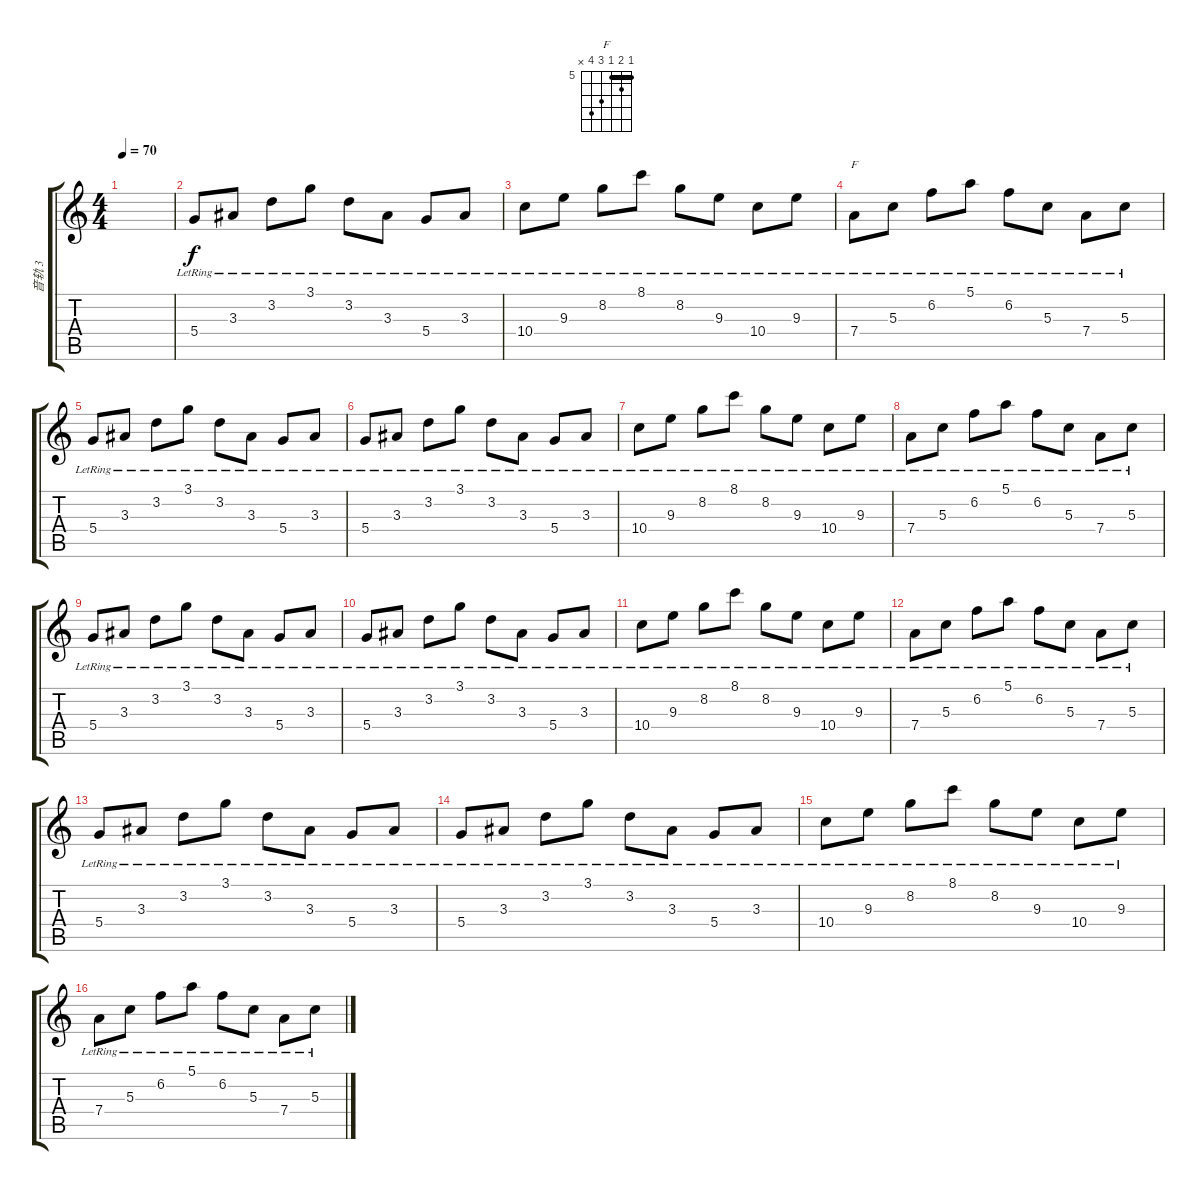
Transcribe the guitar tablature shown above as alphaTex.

\track ("音轨 3" "音轨 3") {instrument acousticguitarsteel}
\staff {score tabs}
\tuning (E4 B3 G3 D3 A2 E2) {hide}
\chord ("F" 5 6 5 7 8 x) {firstfret 5 barre 5}
\ts (4 4)
\tempo 70
\clef g2
\ks c
|
5.4{lr}.8 3.3{lr}.8 3.2{lr}.8 3.1{lr}.8 3.2{lr}.8 3.3{lr}.8 5.4{lr}.8 3.3{lr}.8 |
10.4{lr}.8 9.3{lr}.8 8.2{lr}.8 8.1{lr}.8 8.2{lr}.8 9.3{lr}.8 10.4{lr}.8 9.3{lr}.8 |
7.4{lr}.8{ch "F"} 5.3{lr}.8 6.2{lr}.8 5.1{lr}.8 6.2{lr}.8 5.3{lr}.8 7.4{lr}.8 5.3{lr}.8 |
5.4{lr}.8 3.3{lr}.8 3.2{lr}.8 3.1{lr}.8 3.2{lr}.8 3.3{lr}.8 5.4{lr}.8 3.3{lr}.8 |
5.4{lr}.8 3.3{lr}.8 3.2{lr}.8 3.1{lr}.8 3.2{lr}.8 3.3{lr}.8 5.4{lr}.8 3.3{lr}.8 |
10.4{lr}.8 9.3{lr}.8 8.2{lr}.8 8.1{lr}.8 8.2{lr}.8 9.3{lr}.8 10.4{lr}.8 9.3{lr}.8 |
7.4{lr}.8 5.3{lr}.8 6.2{lr}.8 5.1{lr}.8 6.2{lr}.8 5.3{lr}.8 7.4{lr}.8 5.3{lr}.8 |
5.4{lr}.8 3.3{lr}.8 3.2{lr}.8 3.1{lr}.8 3.2{lr}.8 3.3{lr}.8 5.4{lr}.8 3.3{lr}.8 |
5.4{lr}.8 3.3{lr}.8 3.2{lr}.8 3.1{lr}.8 3.2{lr}.8 3.3{lr}.8 5.4{lr}.8 3.3{lr}.8 |
10.4{lr}.8 9.3{lr}.8 8.2{lr}.8 8.1{lr}.8 8.2{lr}.8 9.3{lr}.8 10.4{lr}.8 9.3{lr}.8 |
7.4{lr}.8 5.3{lr}.8 6.2{lr}.8 5.1{lr}.8 6.2{lr}.8 5.3{lr}.8 7.4{lr}.8 5.3{lr}.8 |
5.4{lr}.8 3.3{lr}.8 3.2{lr}.8 3.1{lr}.8 3.2{lr}.8 3.3{lr}.8 5.4{lr}.8 3.3{lr}.8 |
5.4{lr}.8 3.3{lr}.8 3.2{lr}.8 3.1{lr}.8 3.2{lr}.8 3.3{lr}.8 5.4{lr}.8 3.3{lr}.8 |
10.4{lr}.8 9.3{lr}.8 8.2{lr}.8 8.1{lr}.8 8.2{lr}.8 9.3{lr}.8 10.4{lr}.8 9.3{lr}.8 |
7.4{lr}.8 5.3{lr}.8 6.2{lr}.8 5.1{lr}.8 6.2{lr}.8 5.3{lr}.8 7.4{lr}.8 5.3{lr}.8
